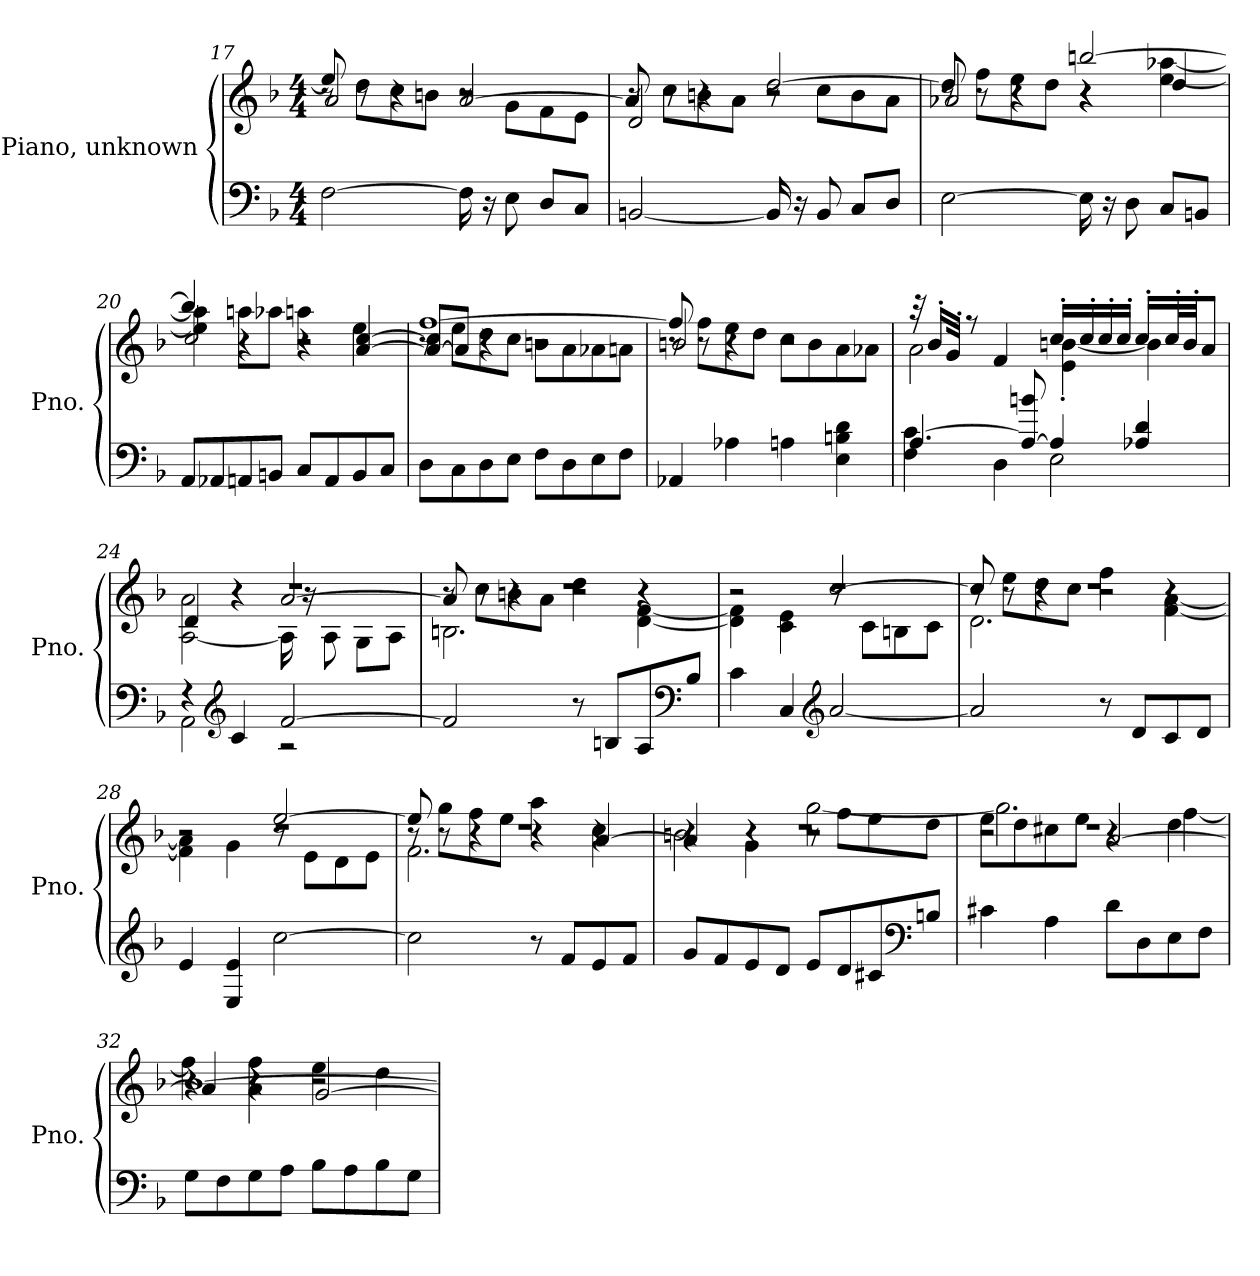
**kern	**kern
*part1	*part1
*staff2	*staff1
*I"Piano, unknown	*
*I'Pno.	*
*clefF4	*clefG2
*k[b-]	*k[b-]
*M4/4	*M4/4
=17	=17
*	*^
*	*	*^
[2F\	8ee/]	8r	2a/
.	8r	8dd\L	.
.	4r	8cc\	.
.	.	8bn\J	.
16F\]	2r	8r	[2a/
16r	.	.	.
8E\	.	8g\L	.
8D/L	.	8f\	.
8C/J	.	8e\J	.
=18	=18	=18	=18
[2BBn/	2d/	8r	8a/]
.	.	8cc\L	8r
.	.	8bn\	4r
.	.	8a\J	.
16BB/]	[2dd/	8r	2r
16r	.	.	.
8BB/	.	8cc\L	.
8C/L	.	8b\	.
8D/J	.	8a\J	.
=19	=19	=19	=19
[2E\	8dd/]	8r	2a-X/
.	8r	8ff\L	.
.	4r	8ee\	.
.	.	8dd\J	.
16E\]	[2bbn/	4r	4r
16r	.	.	.
8D\	.	.	.
8C/L	.	[4ee\ [4aa-X\	4dd/
8BBn/J	.	.	.
!!LO:LB:g=z	!!	!!
=20	=20	=20	=20
8AA/L	4bb/]	4ee\] 4aa-\]	2cc/
8AA-X/	.	.	.
8AAn/	4r	8aan\L	.
8BBn/J	.	8aa-X\J	.
8C/L	2r	4aan\	4r
8AA/	.	.	.
8BB/	.	4ee\	[4a/ [4cc/
8C/J	.	.	.
=21	=21	=21	=21
8D\L	[1ff	8r	8a/_ 8cc/]L
8C\	.	8ee\L	8a/J]
8D\	.	8dd\	4r
8E\J	.	8cc\J	.
8F\L	.	8bn\L	2r
8D\	.	8a\	.
8E\	.	8a-X\	.
8F\J	.	8an\J	.
=22	=22	=22	=22
4AA-X/	8ff/]	8r	2bn/
.	8r	8ff\L	.
4A-X\	4r	8ee\	.
.	.	8dd\J	.
4An\	2r	8cc\L	2r
.	.	8b\	.
4E\ 4Bn\ 4d\	.	8a\	.
.	.	8a-X\J	.
*	*	*v	*v
!!LO:PB:g=z
=23	=23	=23
*^	*	*
[4.A/	4F\ 4c\	32r	2a\
.	.	16b-'/LL	.
.	.	32g'/JJk	.
.	.	8r	.
.	4D\	4f/	.
8A/_ 8bn/	.	.	.
4A/]	2E\	16cc'/LL	4e\' [4bn\'
.	.	16cc'/	.
.	.	16cc'/	.
.	.	16cc'/JJ	.
4A-X/ 4d/	.	16cc'/LL	4b\]
.	.	32cc'/L	.
.	.	32b'/JJ	.
.	.	8a/J	.
=24	=24	=24	=24
*	*	*	*^
4r	2AA\	1r	[2A\ 2a\	4d/
*clefG2	*	*	*	*
4c/	.	.	.	4r
[2f/	2r	.	16A\]	[2a/
.	.	.	16r	.
.	.	.	8A\	.
.	.	.	8G\L	.
.	.	.	8A\J	.
*v	*v	*	*	*
=25	=25	=25	=25
*	*	*	*^
2f/]	1r	8r	8a/]	2.Bn\
.	.	8cc\L	8r	.
.	.	8bn\	4r	.
.	.	8a\J	.	.
8r	.	4dd\	2r	.
8Bn/L	.	.	.	.
8A/	.	[4d\ [4f\	.	4r
*clefF4	*	*	*	*
8B/J	.	.	.	.
*	*	*	*v	*v
!!LO:LB:g=z
=26	=26	=26	=26
4c\	1r	4d\] 4f\]	2r
4C/	.	4c\ 4e\	.
*clefG2	*	*	*
[2a/	.	8r	[2cc/
.	.	8c\L	.
.	.	8Bn\	.
.	.	8c\J	.
=27	=27	=27	=27
*	*	*	*^
2a/]	1r	8r	8cc/]	2.d\
.	.	8ee\L	8r	.
.	.	8dd\	4r	.
.	.	8cc\J	.	.
8r	.	4ff\	2r	.
8d/L	.	.	.	.
8c/	.	[4f\ [4a\	.	4r
8d/J	.	.	.	.
*	*	*	*v	*v
=28	=28	=28	=28
4e/	1r	4f\] 4a\]	2r
4E/ 4e/	.	4g\	.
[2cc\	.	8r	[2ee/
.	.	8e\L	.
.	.	8d\	.
.	.	8e\J	.
=29	=29	=29	=29
*	*	*	*^
2cc\]	1r	8r	8ee/]	2.f\
.	.	8gg\L	8r	.
.	.	8ff\	4r	.
.	.	8ee\J	.	.
8r	.	4aa\	4r	.
8f/L	.	.	.	.
8e/	.	4cc\	[4a/	4r
8f/J	.	.	.	.
!!LO:LB:g=z	!!	!!	!!
=30	=30	=30	=30	=30
8g/L	1r	4r	4a/]	2bn\
8f/	.	.	.	.
8e/	.	4g\	4r	.
8d/J	.	.	.	.
8e/L	.	8r	2r	[2gg\
8d/	.	8ff\L	.	.
8c#X/	.	8ee\	.	.
*clefF4	*	*	*	*
8Bn/J	.	8dd\J	.	.
=31	=31	=31	=31	=31
4c#X\	1r	8ee\L	2r	2.gg\]
.	.	8dd\	.	.
4A\	.	8cc#X\	.	.
.	.	8ee\J	.	.
8d\L	.	4r	[2a/	.
8D\	.	.	.	.
8E\	.	4dd\	.	[4ff\
8F\J	.	.	.	.
=32	=32	=32	=32	=32
8G\L	[1b-	4r	4a/]	4ff\]
8F\	.	.	.	.
8G\	.	4a\ 4ff\	4r	4r
8A\J	.	.	.	.
8B-\L	.	4ee\	[2g/	2r
8A\	.	.	.	.
8B-\	.	4dd\	.	.
8G\J	.	.	.	.
*	*v	*v	*v	*v
=	=
*-	*-
